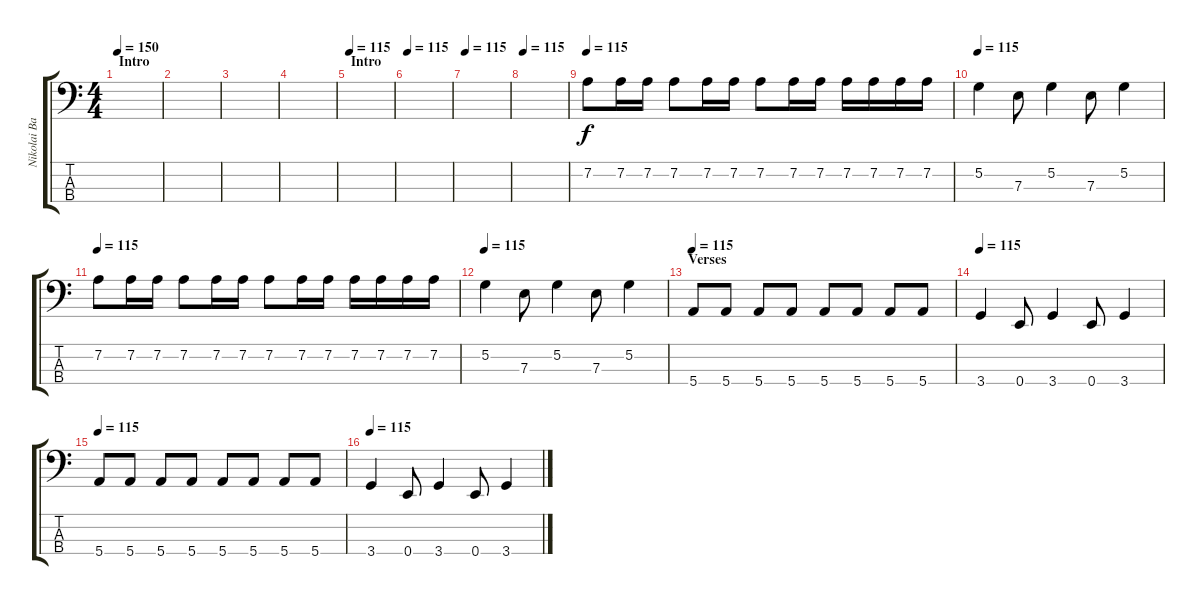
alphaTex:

\track ("Nikolai Bass" "Nikolai Ba") {instrument electricbasspick}
\staff {score tabs}
\tuning (G2 D2 A1 E1) {hide}
\ts (4 4)
\section ("" "Intro")
\tempo 150
\clef f4
\ks c
|
|
|
|
\section ("" "Intro")
\tempo 115
|
\tempo 115
|
\tempo 115
|
\tempo 115
|
\tempo 115
7.2.8 7.2.16 7.2.16 7.2.8 7.2.16 7.2.16 7.2.8 7.2.16 7.2.16 7.2.16 7.2.16 7.2.16 7.2.16 |
\tempo 115
5.2.4 7.3.8 5.2.4 7.3.8 5.2.4 |
\tempo 115
7.2.8 7.2.16 7.2.16 7.2.8 7.2.16 7.2.16 7.2.8 7.2.16 7.2.16 7.2.16 7.2.16 7.2.16 7.2.16 |
\tempo 115
5.2.4 7.3.8 5.2.4 7.3.8 5.2.4 |
\section ("" "Verses")
\tempo 115
5.4.8 5.4.8 5.4.8 5.4.8 5.4.8 5.4.8 5.4.8 5.4.8 |
\tempo 115
3.4.4 0.4.8 3.4.4 0.4.8 3.4.4 |
\tempo 115
5.4.8 5.4.8 5.4.8 5.4.8 5.4.8 5.4.8 5.4.8 5.4.8 |
\tempo 115
3.4.4 0.4.8 3.4.4 0.4.8 3.4.4
